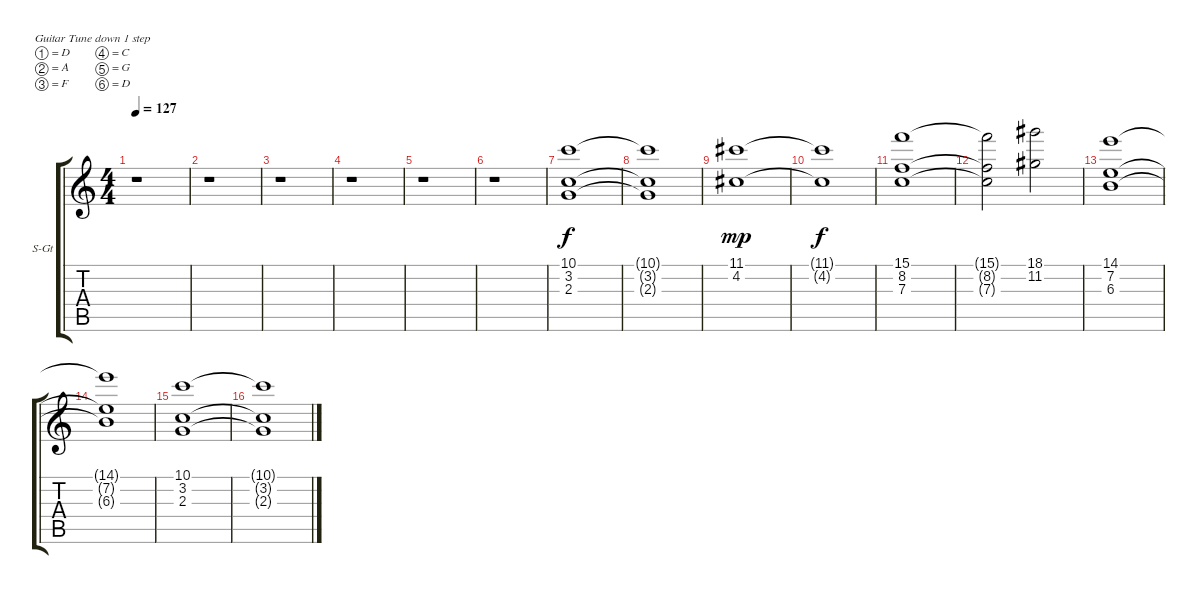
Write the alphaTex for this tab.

\bracketExtendMode groupsimilarinstruments
\firstSystemTrackNameOrientation horizontal
\otherSystemsTrackNameOrientation horizontal
\track ("Martin Keyboard2" "S-Gt") {instrument stringensemble1}
\staff {score tabs}
\tuning (D4 A3 F3 C3 G2 D2)
\displaytranspose 12
\ts (4 4)
\tempo 127
\clef g2
\ks c
r.1{dy mp} |
r.1 |
r.1 |
r.1 |
r.1 |
r.1 |
(10.1 3.2 2.3).1{dy f} |
(10.1{t} 3.2{t} 2.3{t}).1 |
(11.1 4.2).1{dy mp} |
(11.1{t} 4.2{t}).1{dy f} |
(15.1 8.2 7.3).1 |
(15.1{t} 8.2{t} 7.3{t}).2 (18.1 11.2).2 |
(14.1 7.2 6.3).1 |
(14.1{t} 7.2{t} 6.3{t}).1 |
(10.1 3.2 2.3).1 |
(10.1{t} 3.2{t} 2.3{t}).1
